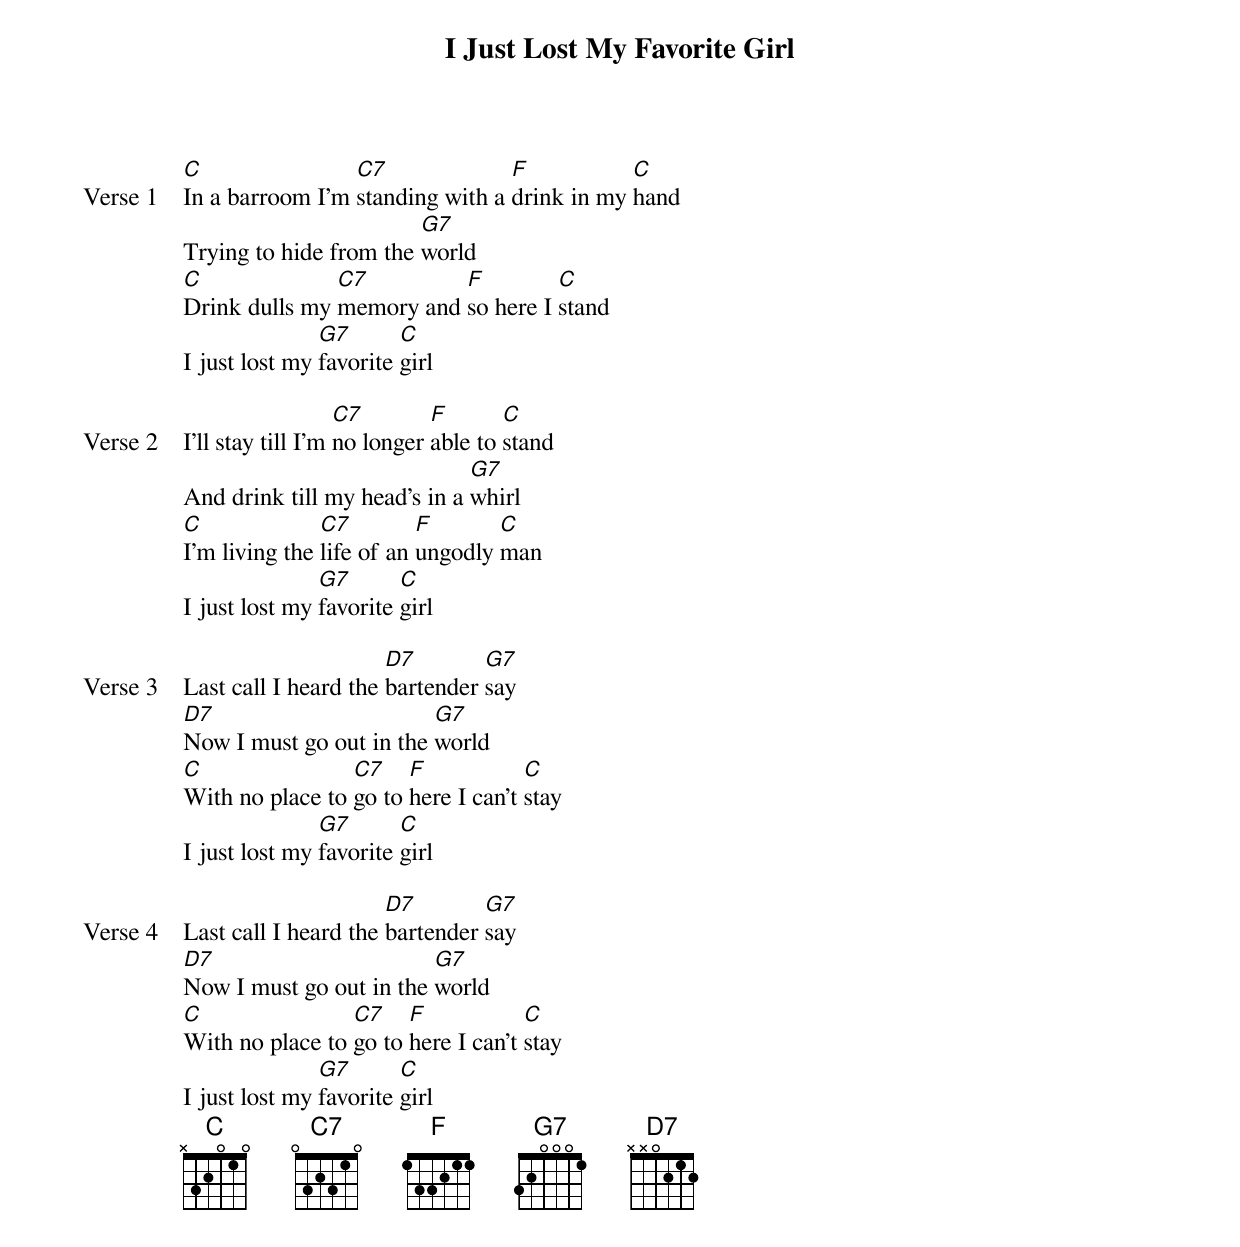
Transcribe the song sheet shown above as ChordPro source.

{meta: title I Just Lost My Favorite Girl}
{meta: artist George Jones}
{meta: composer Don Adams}

{start_of_verse: Verse 1}
[C]In a barroom I'm [C7]standing with a [F]drink in my [C]hand
Trying to hide from the [G7]world
[C]Drink dulls my [C7]memory and [F]so here I [C]stand
I just lost my [G7]favorite [C]girl
{end_of_verse}

{start_of_verse: Verse 2}
I'll stay till I'm [C7]no longer [F]able to [C]stand
And drink till my head's in a [G7]whirl
[C]I'm living the [C7]life of an [F]ungodly [C]man
I just lost my [G7]favorite [C]girl
{end_of_verse}

{start_of_verse: Verse 3}
Last call I heard the [D7]bartender [G7]say
[D7]Now I must go out in the [G7]world
[C]With no place to [C7]go to [F]here I can't [C]stay
I just lost my [G7]favorite [C]girl
{end_of_verse}

{start_of_verse: Verse 4}
Last call I heard the [D7]bartender [G7]say
[D7]Now I must go out in the [G7]world
[C]With no place to [C7]go to [F]here I can't [C]stay
I just lost my [G7]favorite [C]girl
{end_of_verse}
